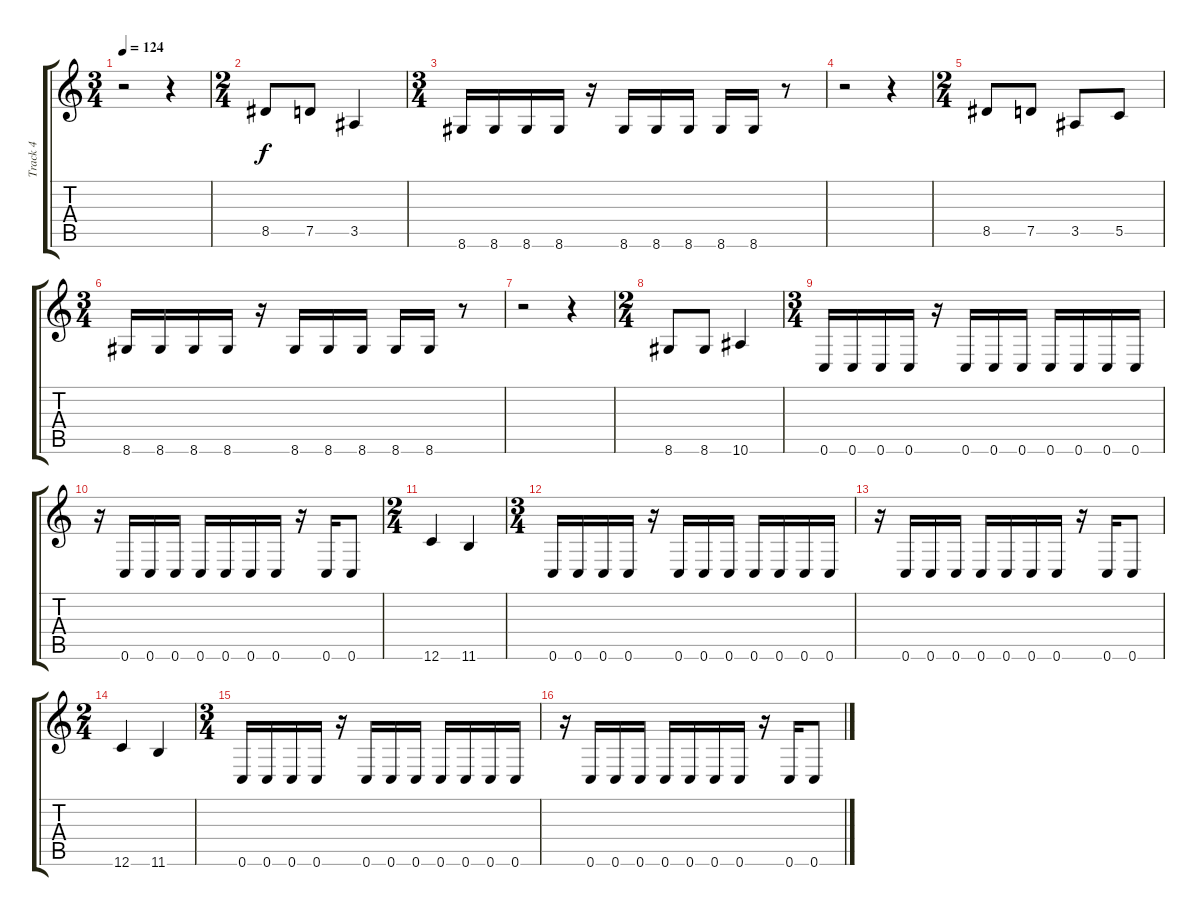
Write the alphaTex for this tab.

\track ("Track 4" "Track 4") {instrument electricbasspick}
\staff {score tabs}
\tuning (D4 A3 F3 C3 G2 C2) {hide}
\ts (3 4)
\tempo 124
\clef g2
\ks c
r.2{dy f} r.4 |
\ts (2 4)
8.5.8 7.5.8 3.5.4 |
\ts (3 4)
8.6.16 8.6.16 8.6.16 8.6.16 r.16 8.6.16 8.6.16 8.6.16 8.6.16 8.6.16 r.8 |
r.2 r.4 |
\ts (2 4)
8.5.8 7.5.8 3.5.8 5.5.8 |
\ts (3 4)
8.6.16 8.6.16 8.6.16 8.6.16 r.16 8.6.16 8.6.16 8.6.16 8.6.16 8.6.16 r.8 |
r.2 r.4 |
\ts (2 4)
8.6.8 8.6.8 10.6.4 |
\ts (3 4)
0.6.16 0.6.16 0.6.16 0.6.16 r.16 0.6.16 0.6.16 0.6.16 0.6.16 0.6.16 0.6.16 0.6.16 |
r.16 0.6.16 0.6.16 0.6.16 0.6.16 0.6.16 0.6.16 0.6.16 r.16 0.6.16 0.6.8 |
\ts (2 4)
12.6.4 11.6.4 |
\ts (3 4)
0.6.16 0.6.16 0.6.16 0.6.16 r.16 0.6.16 0.6.16 0.6.16 0.6.16 0.6.16 0.6.16 0.6.16 |
r.16 0.6.16 0.6.16 0.6.16 0.6.16 0.6.16 0.6.16 0.6.16 r.16 0.6.16 0.6.8 |
\ts (2 4)
12.6.4 11.6.4 |
\ts (3 4)
0.6.16 0.6.16 0.6.16 0.6.16 r.16 0.6.16 0.6.16 0.6.16 0.6.16 0.6.16 0.6.16 0.6.16 |
r.16 0.6.16 0.6.16 0.6.16 0.6.16 0.6.16 0.6.16 0.6.16 r.16 0.6.16 0.6.8
